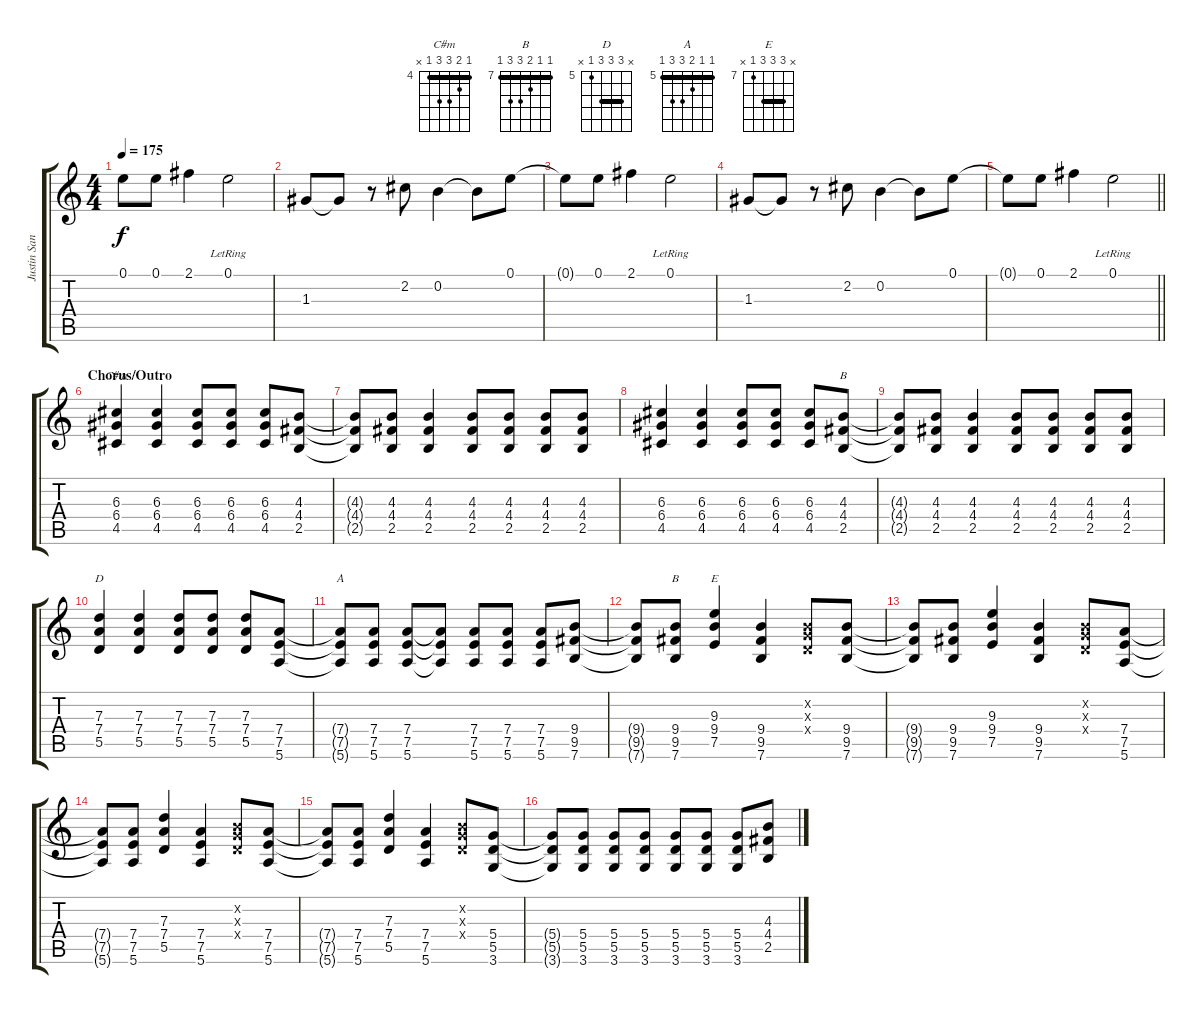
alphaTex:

\track ("Justin Sane" "Justin San") {instrument overdrivenguitar}
\staff {score tabs}
\tuning (E4 B3 G3 D3 A2 E2) {hide}
\chord ("C#m" 4 5 6 6 4 x) {firstfret 4 barre 4}
\chord ("B" x 4 4 4 2 x) {barre 4}
\chord ("D" x 7 7 7 5 x) {firstfret 5 barre 7}
\chord ("A" 5 5 6 7 7 5) {firstfret 5 barre 5}
\chord ("B" 7 7 8 9 9 7) {firstfret 7 barre 7}
\chord ("E" x 9 9 9 7 x) {firstfret 7 barre 9}
\ts (4 4)
\tempo 175
\clef g2
\ks c
0.1{t}.8{dy f} 0.1.8 2.1.4 0.1{lr}.2 |
1.3.8 1.3{t}.8 r.8 2.2.8 0.2.4 0.2{t}.8 0.1.8 |
0.1{t}.8 0.1.8 2.1.4 0.1{lr}.2 |
1.3.8 1.3{t}.8 r.8 2.2.8 0.2.4 0.2{t}.8 0.1.8 |
\barLineRight lightlight
0.1{t}.8 0.1.8 2.1.4 0.1{lr}.2 |
\section ("" "Chorus/Outro")
(6.3 6.4 4.5).4{ch "C#m"} (6.3 6.4 4.5).4 (6.3 6.4 4.5).8 (6.3 6.4 4.5).8 (6.3 6.4 4.5).8 (4.3 4.4 2.5).8 |
(4.3{t} 4.4{t} 2.5{t}).8 (4.3 4.4 2.5).8 (4.3 4.4 2.5).4 (4.3 4.4 2.5).8 (4.3 4.4 2.5).8 (4.3 4.4 2.5).8 (4.3 4.4 2.5).8 |
(6.3 6.4 4.5).4 (6.3 6.4 4.5).4 (6.3 6.4 4.5).8 (6.3 6.4 4.5).8 (6.3 6.4 4.5).8 (4.3 4.4 2.5).8{ch "B"} |
(4.3{t} 4.4{t} 2.5{t}).8 (4.3 4.4 2.5).8 (4.3 4.4 2.5).4 (4.3 4.4 2.5).8 (4.3 4.4 2.5).8 (4.3 4.4 2.5).8 (4.3 4.4 2.5).8 |
(7.3 7.4 5.5).4{ch "D"} (7.3 7.4 5.5).4 (7.3 7.4 5.5).8 (7.3 7.4 5.5).8 (7.3 7.4 5.5).8 (7.4 7.5 5.6).8 |
(7.4{t} 7.5{t} 5.6{t}).8{ch "A"} (7.4 7.5 5.6).8 (7.4 7.5 5.6).8 (7.4{t} 7.5{t} 5.6{t}).8 (7.4 7.5 5.6).8 (7.4 7.5 5.6).8 (7.4 7.5 5.6).8 (9.4 9.5 7.6).8 |
(9.4{t} 9.5{t} 7.6{t}).8 (9.4 9.5 7.6).8{ch "B"} (9.3 9.4 7.5).4{ch "E"} (9.4 9.5 7.6).4 (0.2{x} 0.3{x} 0.4{x}).8 (9.4 9.5 7.6).8 |
(9.4{t} 9.5{t} 7.6{t}).8 (9.4 9.5 7.6).8 (9.3 9.4 7.5).4 (9.4 9.5 7.6).4 (0.2{x} 0.3{x} 0.4{x}).8 (7.4 7.5 5.6).8 |
(7.4{t} 7.5{t} 5.6{t}).8 (7.4 7.5 5.6).8 (7.3 7.4 5.5).4 (7.4 7.5 5.6).4 (0.2{x} 0.3{x} 0.4{x}).8 (7.4 7.5 5.6).8 |
(7.4{t} 7.5{t} 5.6{t}).8 (7.4 7.5 5.6).8 (7.3 7.4 5.5).4 (7.4 7.5 5.6).4 (0.2{x} 0.3{x} 0.4{x}).8 (5.4 5.5 3.6).8 |
(5.4{t} 5.5{t} 3.6{t}).8 (5.4 5.5 3.6).8 (5.4 5.5 3.6).8 (5.4 5.5 3.6).8 (5.4 5.5 3.6).8 (5.4 5.5 3.6).8 (5.4 5.5 3.6).8 (4.3 4.4 2.5).8
